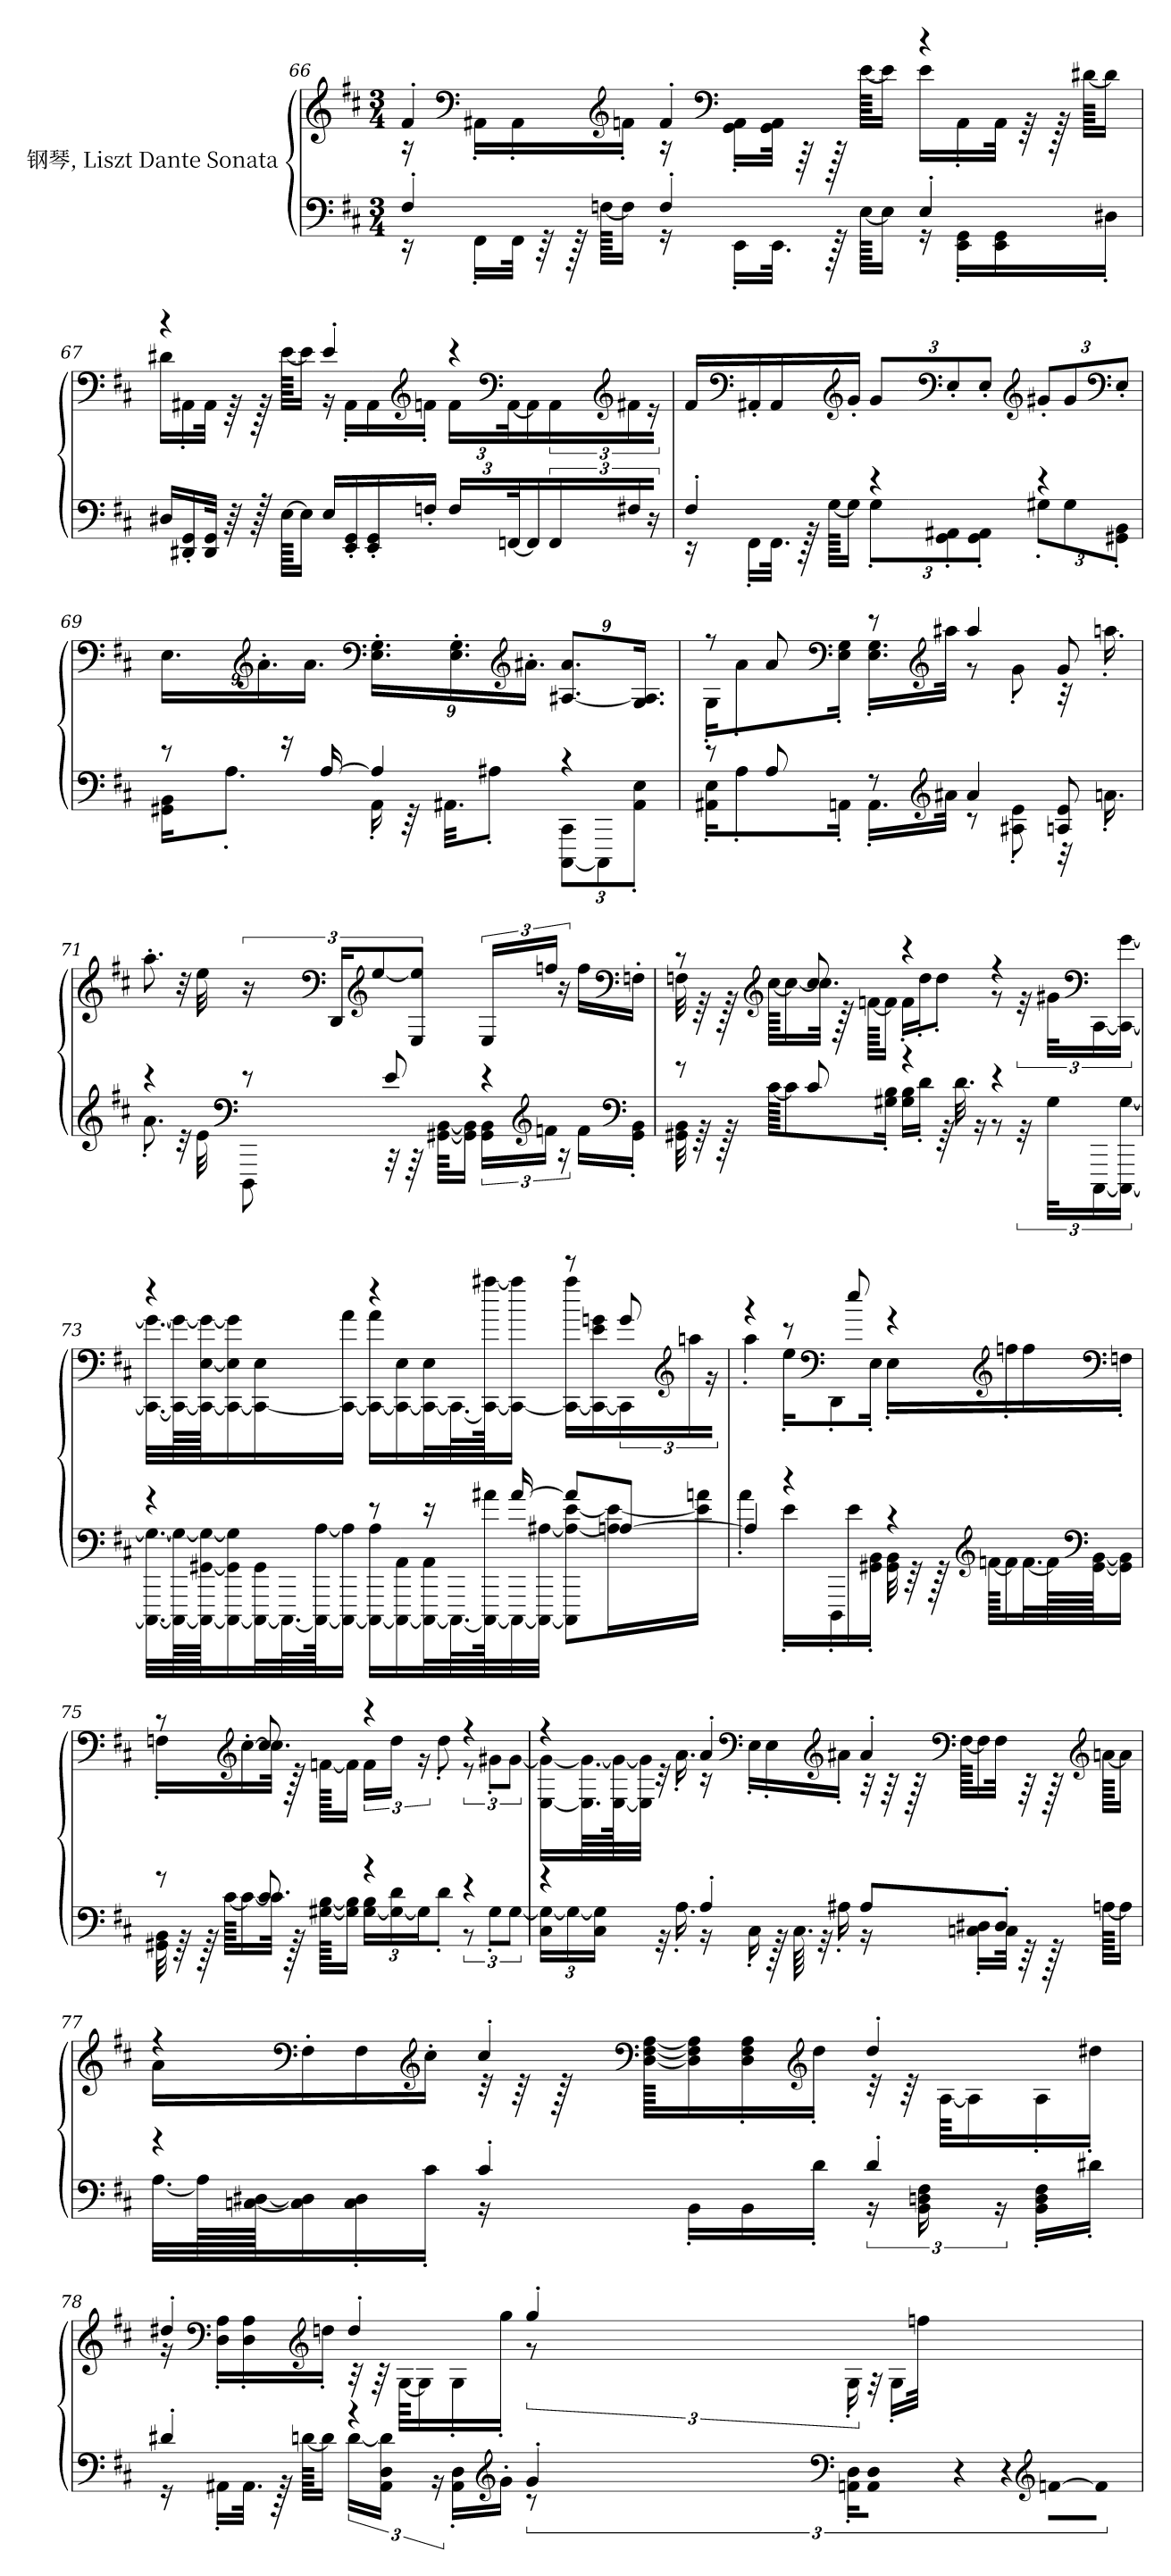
**kern	**kern
*part1	*part1
*staff2	*staff1
*I"钢琴, Liszt Dante Sonata	*
!!LO:LB:g=z
*clefF4	*clefG2
*k[f#c#]	*k[f#c#]
*M3/4	*M3/4
=66	=66
*^	*^
4F#'/	16r	4f#'/	16r
*	*	*clefF4	*
.	16FF#'\LL	.	16AA#X'\LL
.	32FF#\JJk	.	16AA#'\
.	64r	.	.
.	128r	.	.
.	[128Fn\KKKLL	.	.
*	*	*clefG2	*
.	16F\JJ]	.	16fn'\JJ
4F'/	16r	4f'/	16r
*	*	*clefF4	*
.	16EE'\LL	.	16GG\' 16AA#\'LL
.	32.EE\JJk	.	32GG\ 32AA#\JJk
.	.	.	64r
.	128r	.	128r
.	[128E\KKKLL	.	[128e\KKKLL
.	16E\JJ]	.	16e\JJ]
4E'/	16r	4r	16e\LL
.	16EE\' 16GG\'LL	.	16AA#'\
.	16EE\ 16GG\	.	32AA#\JJk
.	.	.	64r
.	.	.	128r
.	.	.	[128d#X\KKKLL
.	16D#X'\JJ	.	16d#\JJ]
*v	*v	*	*
!!LO:LB:g=z	!!
=67	=67	=67
16D#X/LL	4r	16d#X\LL
16DD#X/' 16GG/'	.	16AA#X'\
32DD#/ 32GG/JJk	.	32AA#\JJk
64r	.	64r
128r	.	128r
[128E\KKKLL	.	[128e\KKKLL
16E\JJ]	.	16e\JJ]
16E/LL	4e'/	16r
16EE/' 16GG/'	.	16AA#'\LL
16EE/' 16GG/'	.	16AA#\
*	*clefG2	*
16Fn'/JJ	.	16fn'\JJ
*Xbrackettup	*	*Xbrackettup
24F/LL	4r	24f\LL
*	*clefF4	*
[48FFn/K	.	[48AA#\K
16FF/]	.	16AA#\]
*brackettup	*	*brackettup
24FF/	.	24AA#\
*	*clefG2	*
24F#X/JJ	.	24f#X\JJ
24r	.	24r
*	*v	*v
!!LO:LB:g=z
=68	=68
*^	*
4F#'/	16r	16f#/LL
*	*	*clefF4
.	16FF#'\LL	16AA#X'/
.	32.FF#\JJk	16AA#/
.	128r	.
.	[128G\KKKLL	.
*	*	*clefG2
.	16G\JJ]	16g'/JJ
*	*Xbrackettup	*Xbrackettup
4r	12G'\L	12g/L
*	*	*clefF4
.	12GG\' 12AA#X\'	12E'/
.	12GG\' 12AA#\'J	12E'/J
*	*	*clefG2
4r	12G#X'\L	12g#X'/L
.	12G#\	12g#/
*	*	*clefF4
.	12GG#X\' 12BB\'J	12E'/J
!!LO:PB:g=z
=69	=69	=69
8r	16GG#X\ 16BB\KL	18.E\LL
.	8.A'\J	.
*	*	*clefG2
.	.	18.a'\
16r	.	.
.	.	18.a\JJ
[16A/	.	.
*	*	*clefF4
4A/]	16AA'\	18.E\' 18.G\'LL
.	64r	.
.	32.AA#X\KKL	.
.	.	18.E\' 18.G\'
.	8A#X'\J	.
*	*	*clefG2
.	.	18.a#X'\JJ
4r	[12CCC#\ 12CC#\L	[9.A#X/ 9.a#/L
.	12CCC#\]	.
.	12AA#\' 12E\'J	18.G/ 18.A#/]Jk
=70	=70	=70
*	*	*^
8r	16AA#X\' 16E\'KL	8r	16G'\KL
.	8A'\	.	8a'\
8A/	.	8a/	.
*	*	*clefF4	*
.	16AAn'\Jk	.	16E\' 16G\'Jk
8r	16.AA'\LL	8r	16.E\' 16.G\'LL
*clefG2	*	*clefG2	*
.	32a#X\JJk	.	32aa#X\JJk
4a#/	8r	4aa#/	8r
.	8A#X\' 8e\'	.	8g'\
8An/ 8e/	32r	8g/	32r
.	16.an'\	.	16.aan'\
*	*	*v	*v
!!LO:LB:g=z
=71	=71	=71
4r	8.a'\	8.aa'\
.	32r	32r
.	32e\	32ee\
*clefF4	*	*
*	*	*brackettup
8r	8DDD\	24r
*	*	*clefF4
.	.	24DD/KL
*	*	*clefG2
.	.	[12ee/
8e/	32r	.
.	64r	.
.	.	12E/ 12ee/]J
.	[64GG#X\ [64BB\KKLL	.
.	16GG#\] 16BB\]JJ	.
*	*brackettup	*
4r	24GG#\ 24BB\LL	24E/LL
*clefG2	*	*
.	24fn\JJ	24ffn/JJ
.	24r	24r
.	16f\LL	16ff\LL
*clefF4	*	*clefF4
.	16GG#\' 16BB\'JJ	16Fn'\JJ
!!LO:LB:g=z
=72	=72	=72
*	*	*^
8r	32GG#X\ 32BB\	8r	32Fn\
.	64r	.	64r
.	128r	.	128r
*	*	*clefG2	*
.	[128c#\KKKKL	.	[128cc#\KKKLL
.	8c#\]	.	16cc#\_
8c#/	.	8cc#/	32.cc#\JJk]
.	.	.	128r
.	.	.	[128fn\KKKLL
.	16G#X\' 16B\'Jk	.	16f\JJ]
4r	16G#\ 16B\LL	4r	16f'\LL
.	16d'\JJ	.	16dd'\J
.	64r	.	8dd'\J
.	32.d\	.	.
.	16r	.	.
4r	8r	4r	8r
.	48r	.	48r
.	48G#\KLL	.	48g#X\KLL
*	*	*clefF4	*
.	[24CCC#\	.	[24CC#\
.	24CCC#\_ [24G#\JJ	.	24CC#\_ [24g#\JJ
!!LO:LB:g=z	!!
=73	=73	=73	=73
4r	32.CCC#\_ 32.G#\_LLL	4r	32.CC#\_ 32.g#\_LLL
.	128CCC#\_ 128G#\_LL	.	128CC#\_ 128g#\_LL
.	128CCC#\_ [128GG#X\ 128G#\_JJJ	.	128CC#\_ [128E\ 128g#\_JJJ
.	16CCC#\_ 16GG#\] 16G#\]	.	16CC#\_ 16E\] 16g#\]
.	32CCC#\_ 32GG#\L	.	16CC#\_ 16E\
.	64.CCC#\L_	.	.
.	128CCC#\_ [128A\JJK	.	.
.	16CCC#\_ 16A\]JJ	.	16CC#\_ 16a\JJ
8r	16CCC#\_ 16A\LL	4r	16CC#\_ 16a\LL
.	16CCC#\_ 16AA\	.	16CC#\_ 16E\
16r	32CCC#\_ 32AA\L	.	32CC#\_ 32E\L
.	64.CCC#\L_	.	64.CC#\L_
.	128CCC#\_ 128a#X\JK	.	128CC#\_ [128aa#X\JJK
[16a#/	32CCC#\_	.	16CC#\_ 16aa#\]JJ
.	32CCC#\_ [32A#X\JJJ	.	.
8a#/L]	8CCC#\] 8A#\_ [8e\L	8r	16CC#\_ 16aa#\LL
.	.	.	16CC#\_ 16e\ 16gn\
[8An/J	16A#\] 16e\_L	8g/	24CC#\]
*	*	*clefG2	*
.	.	.	24aan\JJ
.	16e\] 16an\JJ	.	.
.	.	.	24r
!!LO:LB:g=z	!!
=74	=74	=74	=74
4A/]	4a'\	4r	4aa'\
4r	16e'\LL	8r	16ee'\KL
*	*	*clefF4	*
.	16DDD'\	.	8DD'\
.	16e\	8ee/	.
.	16GG#X\' 16BB\'JJ	.	16E'\Jk
4r	32GG#\ 32BB\	4r	16E'\LL
.	64r	.	.
.	128r	.	.
*clefG2	*	*	*
.	[128fn\KKKLL	.	.
*	*	*clefG2	*
.	16f\]	.	16ffn'\
.	[32.f\L	.	16ff\
.	128f\LL]	.	.
*clefF4	*	*	*
.	[128GG#\ [128BB\JJJ	.	.
*	*	*clefF4	*
.	16GG#\] 16BB\]JJ	.	16Fn'\JJ
!!LO:LB:g=z	!!
=75	=75	=75	=75
8r	32GG#X\ 32BB\	8r	16Fn'\LL
.	64r	.	.
.	128r	.	.
.	[128c#\KKKLL	.	.
*	*	*clefG2	*
.	16c#\_	.	[16cc#'\
8c#/	32.c#\JJk]	8cc#/	32.cc#\JJk]
.	128r	.	128r
.	[128G#X\ [128B\KKKLL	.	[128fn\KKKLL
.	16G#\] 16B\]JJ	.	16f\JJ]
*	*Xbrackettup	*	*
4r	[24G#\ 24B\LL	4r	24f\LL
.	24G#\_ 24d\	.	24dd\JJ
.	24G#\J]	.	24r
.	8d'\J	.	8dd'\
*	*brackettup	*	*
4r	12r	4r	12r
.	12G#'\L	.	12g#X'\L
.	[12G#\J	.	[12g#\J
!!LO:PB:g=z	!!
=76	=76	=76	=76
*	*Xbrackettup	*	*
4r	24C#\ 24G#\_LL	4r	[16E\ 16g#\_LL
.	24G#\_	.	.
.	.	.	64.E\] 64.g#\_LL
.	24C#\ 24G#\]JJ	.	.
.	.	.	[128E\ 128g#\_JK
.	.	.	32E\] 32g#\]JJJ
.	32r	.	32r
.	16.A'\	.	16.a'\
4A'/	16r	4a'/	16r
*	*	*clefF4	*
.	16C#'\	.	16E'\LL
.	128r	.	16E'\
.	64.C#\	.	.
.	32r	.	.
*	*	*clefG2	*
.	16A#X'\	.	16a#X'\JJ
8A#/L	16r	4a#'/	32r
.	.	.	64r
.	.	.	128r
*	*	*clefF4	*
.	.	.	[128F#\KKKLL
.	16Cn\' 16D#X\'LL	.	16F#\]
8D#'/J	32C\JJk	.	32F#\JJk
.	64r	.	64r
.	128r	.	128r
*	*	*clefG2	*
.	[128An\KKKLL	.	[128an\KKKLL
.	16A\JJ]	.	16a\JJ]
!!LO:LB:g=z	!!
=77	=77	=77	=77
4r	[32.A\LLL	4r	16a\LL
.	128A\LL]	.	.
.	[128Cn\ [128D#X\JJJ	.	.
*	*	*clefF4	*
.	16C\] 16D#\]	.	16F#'\
.	16C\' 16D#\'	.	16F#\
*	*	*clefG2	*
.	16c#'\JJ	.	16cc#'\JJ
4c#'/	16r	4cc#'/	32r
.	.	.	64r
.	.	.	128r
*	*	*clefF4	*
.	.	.	[128D\ [128F#\ [128A\KKKLL
.	16BB'\LL	.	16D\] 16F#\] 16A\]
.	16BB\	.	16D\' 16F#\' 16A\'
*	*	*clefG2	*
.	16d'\JJ	.	16dd'\JJ
*	*brackettup	*	*
4d'/	24r	4dd'/	32r
.	.	.	64r
.	24BB\ 24Dn\ 24F#\	.	.
.	.	.	[64A\KKLL
.	.	.	16A\]
.	24r	.	.
.	16BB\' 16D\' 16F#\'LL	.	16A'\
.	16d#X'\JJ	.	16dd#X'\JJ
!!LO:LB:g=z	!!
=78	=78	=78	=78
4d#X'/	16r	4dd#X'/	16r
*	*	*clefF4	*
.	16AA#X'\LL	.	16D\' 16A\'LL
.	32.AA#\JJk	.	16D\' 16A\'
.	128r	.	.
.	[128dn\KKKLL	.	.
*	*	*clefG2	*
.	16d\JJ]	.	16ddn'\JJ
4r	[24d\LL	4dd'/	32r
.	.	.	64r
.	24AA#\ 24D\ 24d\]JJ	.	.
.	.	.	[64G\KKLL
.	.	.	16G\]
.	24r	.	.
.	16AA#\' 16D\'LL	.	16G'\
*clefG2	*	*	*
.	16g'\JJ	.	16gg'\JJ
4g'/	12r	4gg'/	12r
*clefF4	*	*	*
.	24AAn\' 24D\'LL	.	24G'\
.	16AA\ 16D\JJ	.	32r
.	.	.	16G'\LL
.	64r	.	.
.	128r	.	.
*clefG2	*	*	*
.	[128fn\KKLLL	.	.
.	32f\JJJ]	.	32ffn\JJk
*v	*v	*	*
*	*v	*v
=	=
*-	*-
